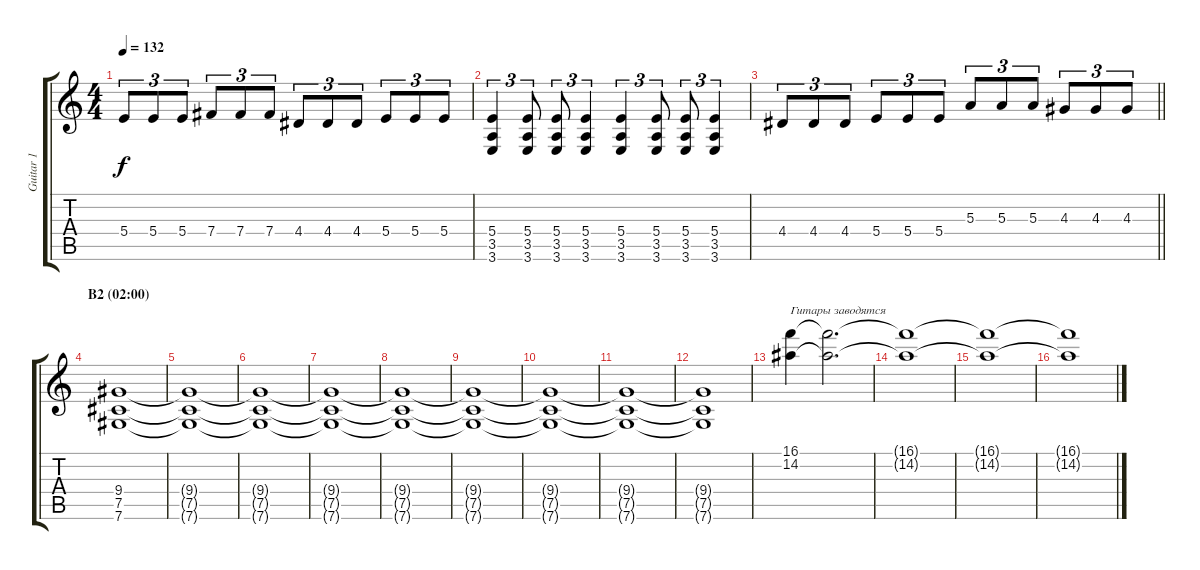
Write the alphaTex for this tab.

\track ("Guitar 1" "Guitar 1") {instrument distortionguitar}
\staff {score tabs}
\tuning (Db4 Ab3 E3 B2 Gb2 Db2) {hide}
\ts (4 4)
\tempo 132
\clef g2
\ks c
5.4.8{tu (3 2) dy f} 5.4.8{tu (3 2)} 5.4.8{tu (3 2)} 7.4.8{tu (3 2)} 7.4.8{tu (3 2)} 7.4.8{tu (3 2)} 4.4.8{tu (3 2)} 4.4.8{tu (3 2)} 4.4.8{tu (3 2)} 5.4.8{tu (3 2)} 5.4.8{tu (3 2)} 5.4.8{tu (3 2)} |
(5.4 3.5 3.6).4{tu (3 2)} (5.4 3.5 3.6).8{tu (3 2)} (5.4 3.5 3.6).8{tu (3 2)} (5.4 3.5 3.6).4{tu (3 2)} (5.4 3.5 3.6).4{tu (3 2)} (5.4 3.5 3.6).8{tu (3 2)} (5.4 3.5 3.6).8{tu (3 2)} (5.4 3.5 3.6).4{tu (3 2)} |
\barLineRight lightlight
4.4.8{tu (3 2)} 4.4.8{tu (3 2)} 4.4.8{tu (3 2)} 5.4.8{tu (3 2)} 5.4.8{tu (3 2)} 5.4.8{tu (3 2)} 5.3.8{tu (3 2)} 5.3.8{tu (3 2)} 5.3.8{tu (3 2)} 4.3.8{tu (3 2)} 4.3.8{tu (3 2)} 4.3.8{tu (3 2)} |
\section ("" "B2 (02:00)")
(9.4 7.5 7.6).1 |
(9.4{t} 7.5{t} 7.6{t}).1 |
(9.4{t} 7.5{t} 7.6{t}).1 |
(9.4{t} 7.5{t} 7.6{t}).1 |
(9.4{t} 7.5{t} 7.6{t}).1 |
(9.4{t} 7.5{t} 7.6{t}).1 |
(9.4{t} 7.5{t} 7.6{t}).1 |
(9.4{t} 7.5{t} 7.6{t}).1 |
(9.4{t} 7.5{t} 7.6{t}).1 |
(16.1 14.2).4{txt "Гитары заводятся" volume 0 instrument lead5charang} (16.1{t} 14.2{t}).2{d volume 13} |
(16.1{t} 14.2{t}).1 |
(16.1{t} 14.2{t}).1 |
(16.1{t} 14.2{t}).1
